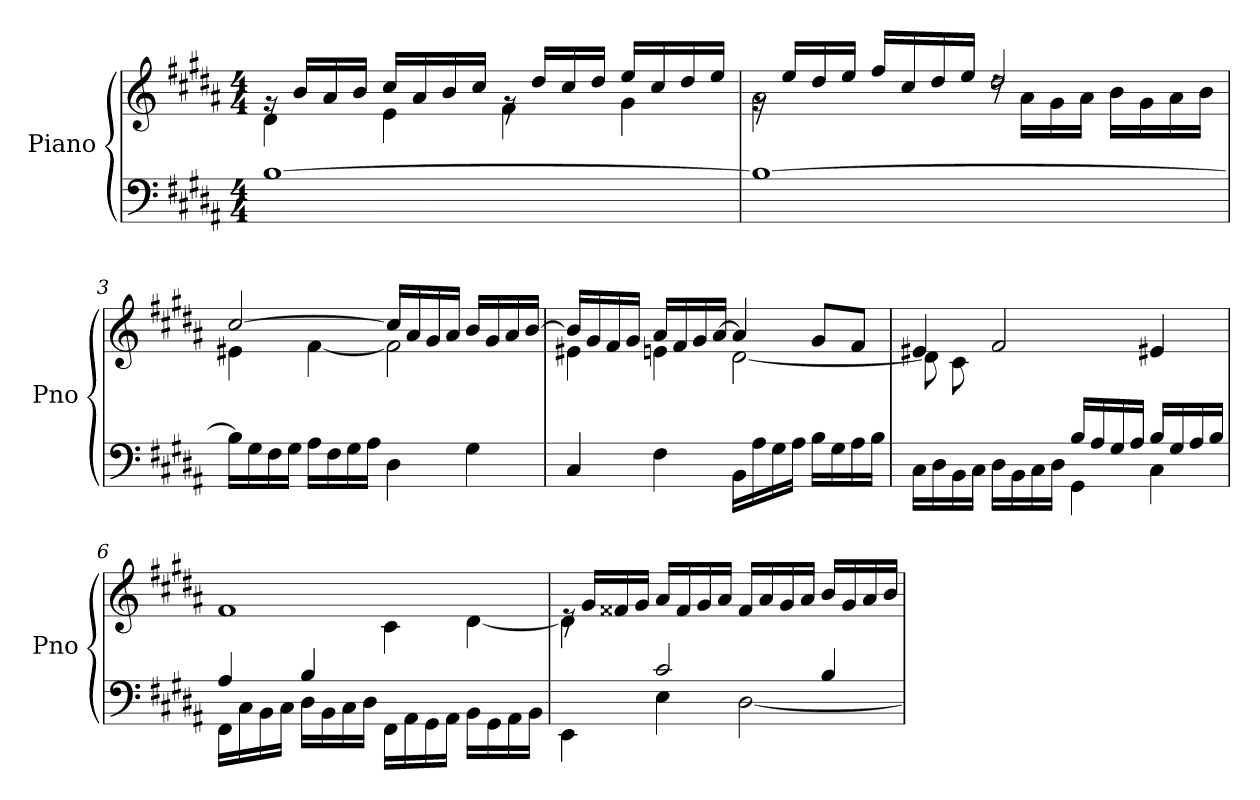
**kern	**kern
*part1	*part1
*staff2	*staff1
*I"Piano	*
*I'Pno	*
*clefF4	*clefG2
*k[f#c#g#d#a#]	*k[f#c#g#d#a#]
*M4/4	*M4/4
=1	=1
*	*^
[1B	16rg	4d#\
.	16b/LL	.
.	16a#/	.
.	16b/JJ	.
.	16cc#/LL	4e\
.	16a#/	.
.	16b/	.
.	16cc#/JJ	.
.	16rg	4f#\
.	16dd#/LL	.
.	16cc#/	.
.	16dd#/JJ	.
.	16ee/LL	4g#\
.	16cc#/	.
.	16dd#/	.
.	16ee/JJ	.
=2	=2	=2
1B_	16rg	2a#\
.	16ee/LL	.
.	16dd#/	.
.	16ee/JJ	.
.	16ff#/LL	.
.	16cc#/	.
.	16dd#/	.
.	16ee/JJ	.
.	2dd#/	16rdd
.	.	16a#\LL
.	.	16g#\
.	.	16a#\JJ
.	.	16b\LL
.	.	16g#\
.	.	16a#\
.	.	16b\JJ
=3	=3	=3
16B\LL]	[2cc#/	4e#X\
16G#\	.	.
16F#\	.	.
16G#\JJ	.	.
16A#\LL	.	[4f#\
16F#\	.	.
16G#\	.	.
16A#\JJ	.	.
4D#\	16cc#/LL]	2f#\]
.	16a#/	.
.	16g#/	.
.	16a#/JJ	.
4G#\	16b/LL	.
.	16g#/	.
.	16a#/	.
.	[16b/JJ	.
!!LO:LB:g=z	!!
=4	=4	=4
4C#/	16b/LL]	4e#X\
.	16g#/	.
.	16f#/	.
.	16g#/JJ	.
4F#\	16a#/LL	4en\
.	16f#/	.
.	16g#/	.
.	[16a#/JJ	.
16BB\LL	4a#/]	[2d#\
16A#\	.	.
16G#\	.	.
16A#\JJ	.	.
16B\LL	8g#/L	.
16G#\	.	.
16A#\	8f#/J	.
16B\JJ	.	.
=5	=5	=5
*^	*	*
4ryy	16C#\LL	4e#X/	8d#\L]
.	16D#\	.	.
.	16BB\	.	8c#\
.	16C#\JJ	.	.
8B/	16D#\LL	2f#/	2.ryy
.	16BB\	.	.
8A#/J	16C#\	.	.
.	16D#\JJ	.	.
16B/LL	4GG#\	.	.
16A#/	.	.	.
16G#/	.	.	.
16A#/JJ	.	.	.
16B/LL	4C#\	4e#X/	.
16G#/	.	.	.
16A#/	.	.	.
16B/JJ	.	.	.
=6	=6	=6	=6
4A#/	16FF#\LL	1f#	2ryy
.	16C#\	.	.
.	16BB\	.	.
.	16C#\JJ	.	.
4B/	16D#\LL	.	.
.	16BB\	.	.
.	16C#\	.	.
.	16D#\JJ	.	.
2ryy	16FF#\LL	.	4c#\
.	16AA#\	.	.
.	16GG#\	.	.
.	16AA#\JJ	.	.
.	16BB\LL	.	[4d#\
.	16GG#\	.	.
.	16AA#\	.	.
.	16BB\JJ	.	.
!!LO:LB:g=z	!!
=7	=7	=7	=7
4ryy	4EE\	16re	4d#\]
.	.	16g#/LL	.
.	.	16f##X/	.
.	.	16g#/JJ	.
2c#/	4E\	16a#/LL	2.ryy
.	.	16f##/	.
.	.	16g#/	.
.	.	16a#/JJ	.
.	[2D#\	16f##/LL	.
.	.	16a#/	.
.	.	16g#/	.
.	.	16a#/JJ	.
4B/	.	16b/LL	.
.	.	16g#/	.
.	.	16a#/	.
.	.	16b/JJ	.
*v	*v	*	*
*	*v	*v
=	=
*-	*-
